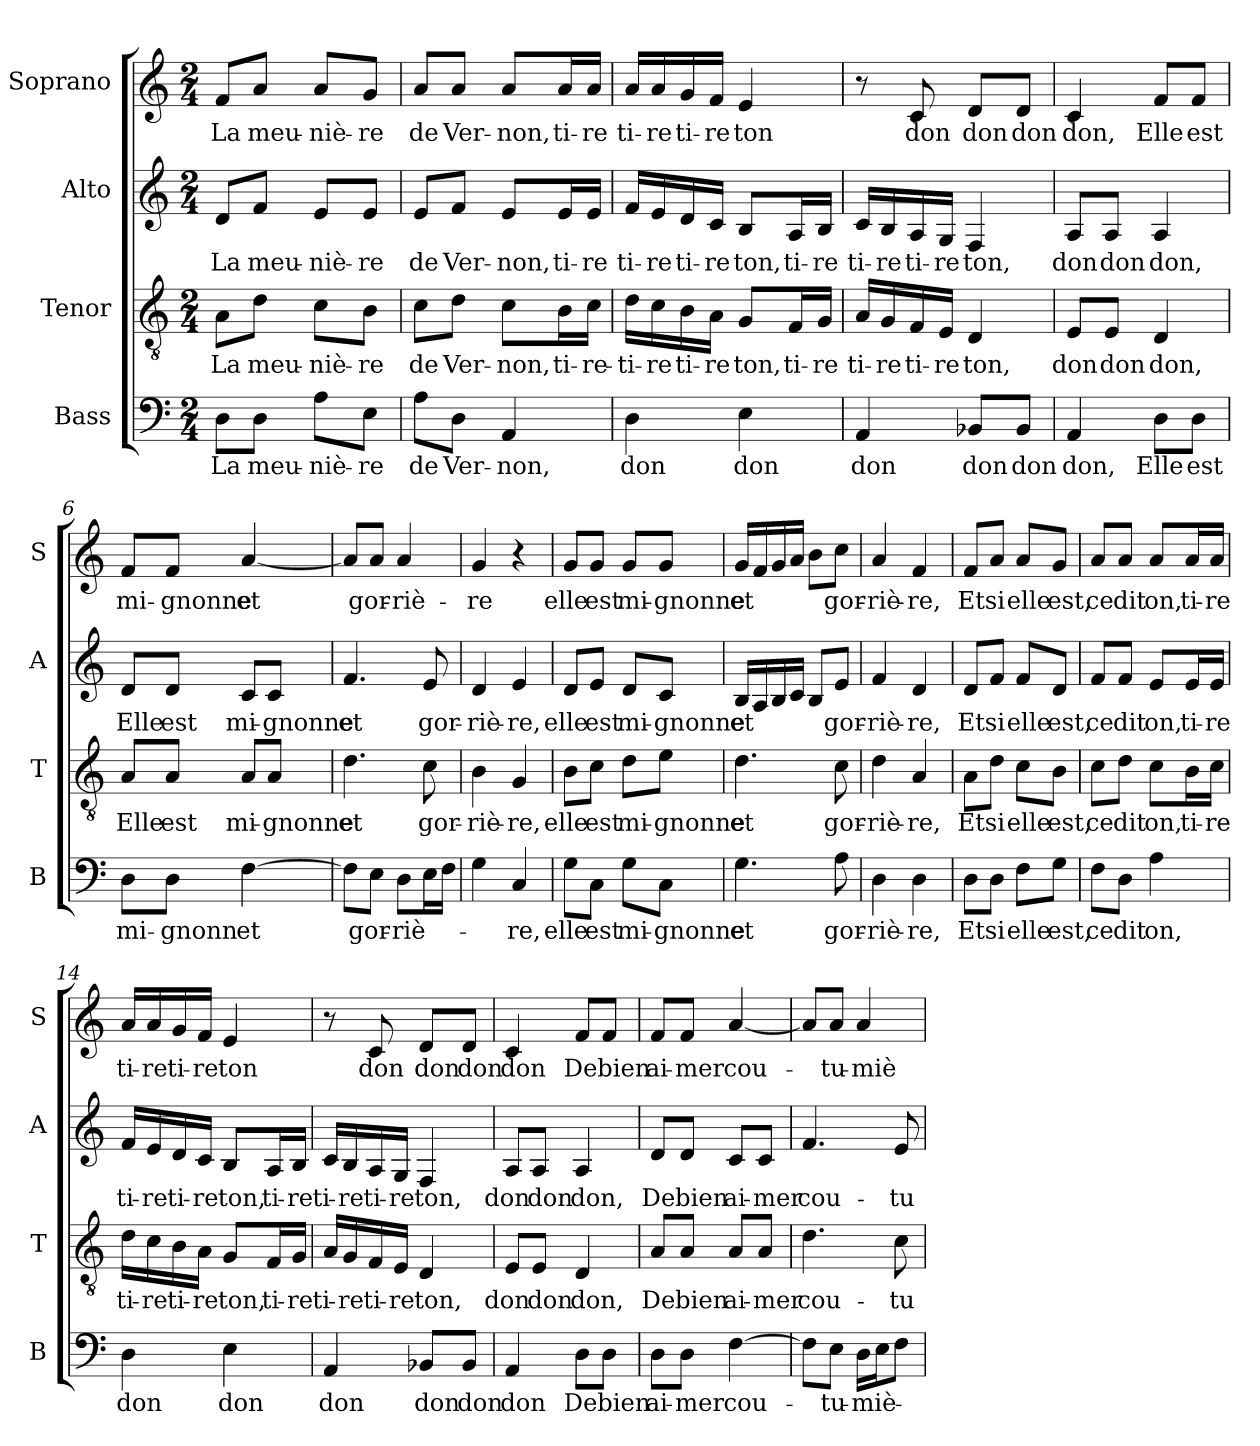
**kern	**text	**kern	**text	**kern	**text	**kern	**text
*part4	*part4	*part3	*part3	*part2	*part2	*part1	*part1
*staff4	*staff4	*staff3	*staff3	*staff2	*staff2	*staff1	*staff1
*I"Bass	*	*I"Tenor	*	*I"Alto	*	*I"Soprano	*
*I'B	*	*I'T	*	*I'A	*	*I'S	*
*clefF4	*	*clefGv2	*	*clefG2	*	*clefG2	*
*k[]	*	*k[]	*	*k[]	*	*k[]	*
*C:	*	*C:	*	*C:	*	*C:	*
*M2/4	*	*M2/4	*	*M2/4	*	*M2/4	*
=1	=1	=1	=1	=1	=1	=1	=1
8D\L	La	8A\L	La	8d/L	La	8f/L	La
8D\J	meu-	8d\J	meu-	8f/J	meu-	8a/J	meu-
8A\L	-niè-	8c\L	-niè-	8e/L	-niè-	8a/L	-niè-
8E\J	-re	8B\J	-re	8e/J	-re	8g/J	-re
=2	=2	=2	=2	=2	=2	=2	=2
8A\L	de	8c\L	de	8e/L	de	8a/L	de
8D\J	Ver-	8d\J	Ver-	8f/J	Ver-	8a/J	Ver-
4AA/	-non,	8c\L	-non,	8e/L	-non,	8a/L	-non,
.	.	16B\L	ti-	16e/L	ti-	16a/L	ti-
.	.	16c\JJ	-re-	16e/JJ	-re	16a/JJ	-re
=3	=3	=3	=3	=3	=3	=3	=3
4D\	don	16d\LL	-ti-	16f/LL	ti-	16a/LL	ti-
.	.	16c\	-re	16e/	-re	16a/	-re
.	.	16B\	ti-	16d/	ti-	16g/	ti-
.	.	16A\JJ	-re	16c/JJ	-re	16f/JJ	-re
4E\	don	8G/L	ton,	8B/L	ton,	4e/	ton
.	.	16F/L	ti-	16A/L	ti-	.	.
.	.	16G/JJ	-re	16B/JJ	-re	.	.
=4	=4	=4	=4	=4	=4	=4	=4
4AA/	don	16A/LL	ti-	16c/LL	ti-	8r	.
.	.	16G/	-re	16B/	-re	.	.
.	.	16F/	ti-	16A/	ti-	8c/	don
.	.	16E/JJ	-re	16G/JJ	-re	.	.
8BB-X/L	don	4D/	ton,	4F/	ton,	8d/L	don
8BB-/J	don	.	.	.	.	8d/J	don
!!LO:LB:g=z
=5	=5	=5	=5	=5	=5	=5	=5
4AA/	don,	8E/L	don	8A/L	don	4c/	don,
.	.	8E/J	don	8A/J	don	.	.
8D\L	Elle	4D/	don,	4A/	don,	8f/L	Elle
8D\J	est	.	.	.	.	8f/J	est
=6	=6	=6	=6	=6	=6	=6	=6
8D\L	mi-	8A/L	Elle	8d/L	Elle	8f/L	mi-
8D\J	-gnonn	8A/J	est	8d/J	est	8f/J	-gnonne
[4F\	et	8A/L	mi-	8c/L	mi-	[4a/	et
.	.	8A/J	-gnonne	8c/J	-gnonne	.	.
=7	=7	=7	=7	=7	=7	=7	=7
8F\L]	.	4.d\	et	4.f/	et	8a/L]	.
8E\J	gor-	.	.	.	.	8a/J	gor-
8D\L	-riè-	.	.	.	.	4a/	-riè-
16E\L	.	8c\	gor-	8e/	gor-	.	.
16F\JJ	.	.	.	.	.	.	.
=8	=8	=8	=8	=8	=8	=8	=8
4G\	.	4B\	-riè-	4d/	-riè-	4g/	-re
4C/	-re,	4G/	-re,	4e/	-re,	4r	.
=9	=9	=9	=9	=9	=9	=9	=9
8G\L	elle	8B\L	elle	8d/L	elle	8g/L	elle
8C\J	est	8c\J	est	8e/J	est	8g/J	est
8G\L	mi-	8d\L	mi-	8d/L	mi-	8g/L	mi-
8C\J	-gnonne	8e\J	-gnonne	8c/J	-gnonne	8g/J	-gnonne
!!LO:LB:g=z
=10	=10	=10	=10	=10	=10	=10	=10
4.G\	et	4.d\	et	16B/LL	et	16g/LL	et
.	.	.	.	16A/	.	16f/	.
.	.	.	.	16B/	.	16g/	.
.	.	.	.	16c/JJ	.	16a/JJ	.
.	.	.	.	8B/L	.	8b\L	.
8A\	gor-	8c\	gor-	8e/J	gor-	8cc\J	gor-
=11	=11	=11	=11	=11	=11	=11	=11
4D\	-riè-	4d\	-riè-	4f/	-riè-	4a/	-riè-
4D\	-re,	4A/	-re,	4d/	-re,	4f/	-re,
=12	=12	=12	=12	=12	=12	=12	=12
8D\L	Et	8A\L	Et	8d/L	Et	8f/L	Et
8D\J	si	8d\J	si	8f/J	si	8a/J	si
8F\L	elle	8c\L	elle	8f/L	elle	8a/L	elle
8G\J	est,	8B\J	est,	8d/J	est,	8g/J	est,
=13	=13	=13	=13	=13	=13	=13	=13
8F\L	ce	8c\L	ce	8f/L	ce	8a/L	ce
8D\J	dit	8d\J	dit	8f/J	dit	8a/J	dit
4A\	on,	8c\L	on,	8e/L	on,	8a/L	on,
.	.	16B\L	ti-	16e/L	ti-	16a/L	ti-
.	.	16c\JJ	-re	16e/JJ	-re	16a/JJ	-re
=14	=14	=14	=14	=14	=14	=14	=14
4D\	don	16d\LL	ti-	16f/LL	ti-	16a/LL	ti-
.	.	16c\	-re	16e/	-re	16a/	-re
.	.	16B\	ti-	16d/	ti-	16g/	ti-
.	.	16A\JJ	-re	16c/JJ	-re	16f/JJ	-re
4E\	don	8G/L	ton,	8B/L	ton,	4e/	ton
.	.	16F/L	ti-	16A/L	ti-	.	.
.	.	16G/JJ	-re	16B/JJ	-re	.	.
!!LO:PB:g=z
=15	=15	=15	=15	=15	=15	=15	=15
4AA/	don	16A/LL	ti-	16c/LL	ti-	8r	.
.	.	16G/	-re	16B/	-re	.	.
.	.	16F/	ti-	16A/	ti-	8c/	don
.	.	16E/JJ	-re	16G/JJ	-re	.	.
8BB-X/L	don	4D/	ton,	4F/	ton,	8d/L	don
8BB-/J	don	.	.	.	.	8d/J	don
=16	=16	=16	=16	=16	=16	=16	=16
4AA/	don	8E/L	don	8A/L	don	4c/	don
.	.	8E/J	don	8A/J	don	.	.
8D\L	De	4D/	don,	4A/	don,	8f/L	De
8D\J	bien	.	.	.	.	8f/J	bien
=17	=17	=17	=17	=17	=17	=17	=17
8D\L	ai-	8A/L	De	8d/L	De	8f/L	ai-
8D\J	-mer	8A/J	bien	8d/J	bien	8f/J	-mer
[4F\	cou-	8A/L	ai-	8c/L	ai-	[4a/	cou-
.	.	8A/J	-mer	8c/J	-mer	.	.
=18	=18	=18	=18	=18	=18	=18	=18
8F\L]	.	4.d\	cou-	4.f/	cou-	8a/L]	.
8E\J	-tu-	.	.	.	.	8a/J	-tu-
16D\LL	-miè-	.	.	.	.	4a/	-miè-
16E\J	.	.	.	.	.	.	.
8F\J	.	8c\	-tu-	8e/	-tu-	.	.
=	=	=	=	=	=	=	=
*-	*-	*-	*-	*-	*-	*-	*-
